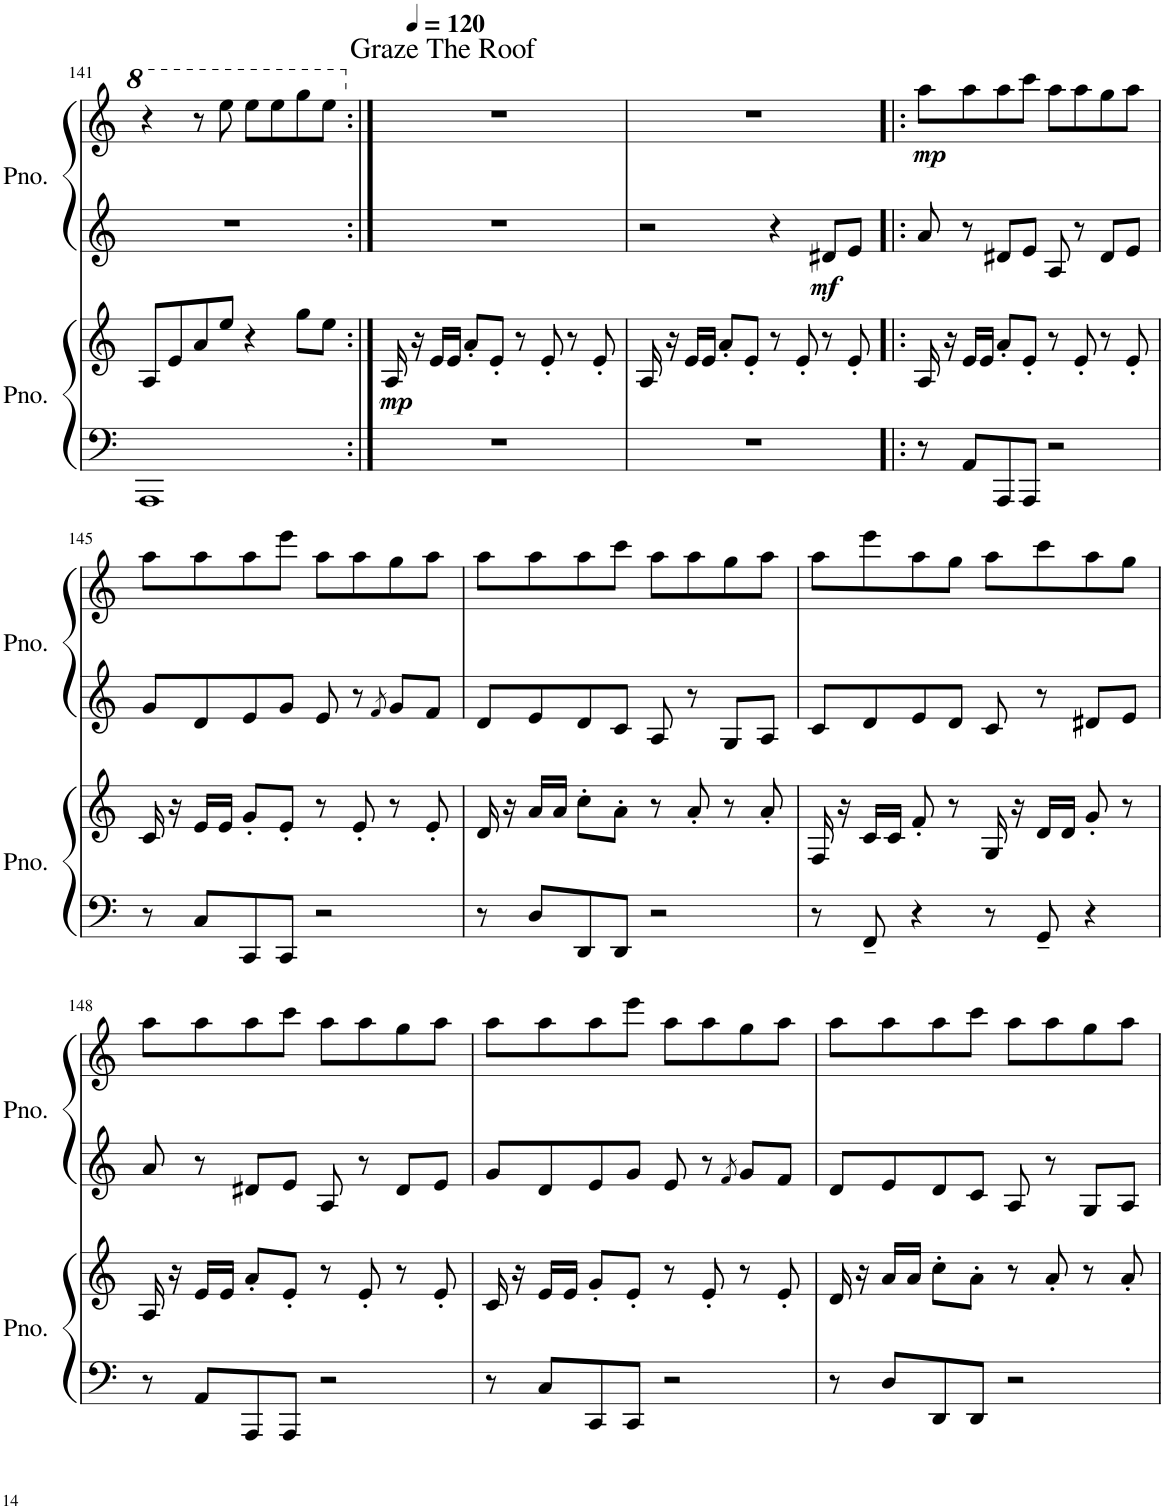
**kern	**kern	**dynam	**kern	**kern	**dynam
*part2	*part2	*part2	*part1	*part1	*part1
*staff4	*staff3	*staff3/4	*staff2	*staff1	*staff1/2
*I"Piano	*	*	*I"Piano	*	*
*I'Pno.	*	*	*I'Pno.	*	*
!!LO:PB:g=z
*clefF4	*clefG2	*	*clefG2	*clefG2	*
*k[]	*k[]	*	*k[]	*k[]	*
*M4/4	*M4/4	*	*M4/4	*M4/4	*
=141	=141	=141	=141	=141	=141
1AAA	8A/L	.	1r	4r	.
.	8e/	.	.	.	.
.	8a/	.	.	8r	.
.	8ee/J	.	.	8eee\	.
.	4r	.	.	8eee\L	.
.	.	.	.	8eee\	.
.	8gg\L	.	.	8ggg\	.
.	8ee\J	.	.	8eee\J	.
=142:|!	=142:|!	=142:|!	=142:|!	=142:|!	=142:|!
*k[]	*k[]	*	*k[]	*k[]	*
*	*	*	*	*MM120	*
!	!	!	!	!LO:TX:a:t=Graze The Roof	!
!	!	!LO:DY:b	!	!	!
1r	16A/	mp	1r	1r	.
.	16r	.	.	.	.
.	16e/LL	.	.	.	.
.	16e/JJ	.	.	.	.
.	8a'/L	.	.	.	.
.	8e'/J	.	.	.	.
.	8r	.	.	.	.
.	8e'/	.	.	.	.
.	8r	.	.	.	.
.	8e'/	.	.	.	.
=143	=143	=143	=143	=143	=143
1r	16A/	.	2r	1r	.
.	16r	.	.	.	.
.	16e/LL	.	.	.	.
.	16e/JJ	.	.	.	.
.	8a'/L	.	.	.	.
.	8e'/J	.	.	.	.
.	8r	.	4r	.	.
.	8e'/	.	.	.	.
!	!	!	!	!	!LO:DY:b=2
.	8r	.	8d#X/L	.	mf
.	8e'/	.	8e/J	.	.
=144!|:	=144!|:	=144!|:	=144!|:	=144!|:	=144!|:
!	!	!	!	!	!LO:DY:b
8r	16A/	.	8a/	8aa\L	mp
.	16r	.	.	.	.
8AA/L	16e/LL	.	8r	8aa\	.
.	16e/JJ	.	.	.	.
8AAA/	8a'/L	.	8d#X/L	8aa\	.
8AAA/J	8e'/J	.	8e/J	8ccc\J	.
2r	8r	.	8A/	8aa\L	.
.	8e'/	.	8r	8aa\	.
.	8r	.	8d#/L	8gg\	.
.	8e'/	.	8e/J	8aa\J	.
!!LO:LB:g=z
=145	=145	=145	=145	=145	=145
8r	16c/	.	8g/L	8aa\L	.
.	16r	.	.	.	.
8C/L	16e/LL	.	8d/	8aa\	.
.	16e/JJ	.	.	.	.
8CC/	8g'/L	.	8e/	8aa\	.
8CC/J	8e'/J	.	8g/J	8eee\J	.
2r	8r	.	8e/	8aa\L	.
.	8e'/	.	8r	8aa\	.
.	.	.	8qf/	.	.
.	8r	.	8g/L	8gg\	.
.	8e'/	.	8f/J	8aa\J	.
=146	=146	=146	=146	=146	=146
8r	16d/	.	8d/L	8aa\L	.
.	16r	.	.	.	.
8D/L	16a/LL	.	8e/	8aa\	.
.	16a/JJ	.	.	.	.
8DD/	8cc'\L	.	8d/	8aa\	.
8DD/J	8a'\J	.	8c/J	8ccc\J	.
2r	8r	.	8A/	8aa\L	.
.	8a'/	.	8r	8aa\	.
.	8r	.	8G/L	8gg\	.
.	8a'/	.	8A/J	8aa\J	.
=147	=147	=147	=147	=147	=147
8r	16F/	.	8c/L	8aa\L	.
.	16r	.	.	.	.
8FF~/	16c/LL	.	8d/	8eee\	.
.	16c/JJ	.	.	.	.
4r	8f'/	.	8e/	8aa\	.
.	8r	.	8d/J	8gg\J	.
8r	16G/	.	8c/	8aa\L	.
.	16r	.	.	.	.
8GG~/	16d/LL	.	8r	8ccc\	.
.	16d/JJ	.	.	.	.
4r	8g'/	.	8d#X/L	8aa\	.
.	8r	.	8e/J	8gg\J	.
!!LO:LB:g=z
=148	=148	=148	=148	=148	=148
8r	16A/	.	8a/	8aa\L	.
.	16r	.	.	.	.
8AA/L	16e/LL	.	8r	8aa\	.
.	16e/JJ	.	.	.	.
8AAA/	8a'/L	.	8d#X/L	8aa\	.
8AAA/J	8e'/J	.	8e/J	8ccc\J	.
2r	8r	.	8A/	8aa\L	.
.	8e'/	.	8r	8aa\	.
.	8r	.	8d#/L	8gg\	.
.	8e'/	.	8e/J	8aa\J	.
=149	=149	=149	=149	=149	=149
8r	16c/	.	8g/L	8aa\L	.
.	16r	.	.	.	.
8C/L	16e/LL	.	8d/	8aa\	.
.	16e/JJ	.	.	.	.
8CC/	8g'/L	.	8e/	8aa\	.
8CC/J	8e'/J	.	8g/J	8eee\J	.
2r	8r	.	8e/	8aa\L	.
.	8e'/	.	8r	8aa\	.
.	.	.	8qf/	.	.
.	8r	.	8g/L	8gg\	.
.	8e'/	.	8f/J	8aa\J	.
=150	=150	=150	=150	=150	=150
8r	16d/	.	8d/L	8aa\L	.
.	16r	.	.	.	.
8D/L	16a/LL	.	8e/	8aa\	.
.	16a/JJ	.	.	.	.
8DD/	8cc'\L	.	8d/	8aa\	.
8DD/J	8a'\J	.	8c/J	8ccc\J	.
2r	8r	.	8A/	8aa\L	.
.	8a'/	.	8r	8aa\	.
.	8r	.	8G/L	8gg\	.
.	8a'/	.	8A/J	8aa\J	.
=	=	=	=	=	=
*-	*-	*-	*-	*-	*-
